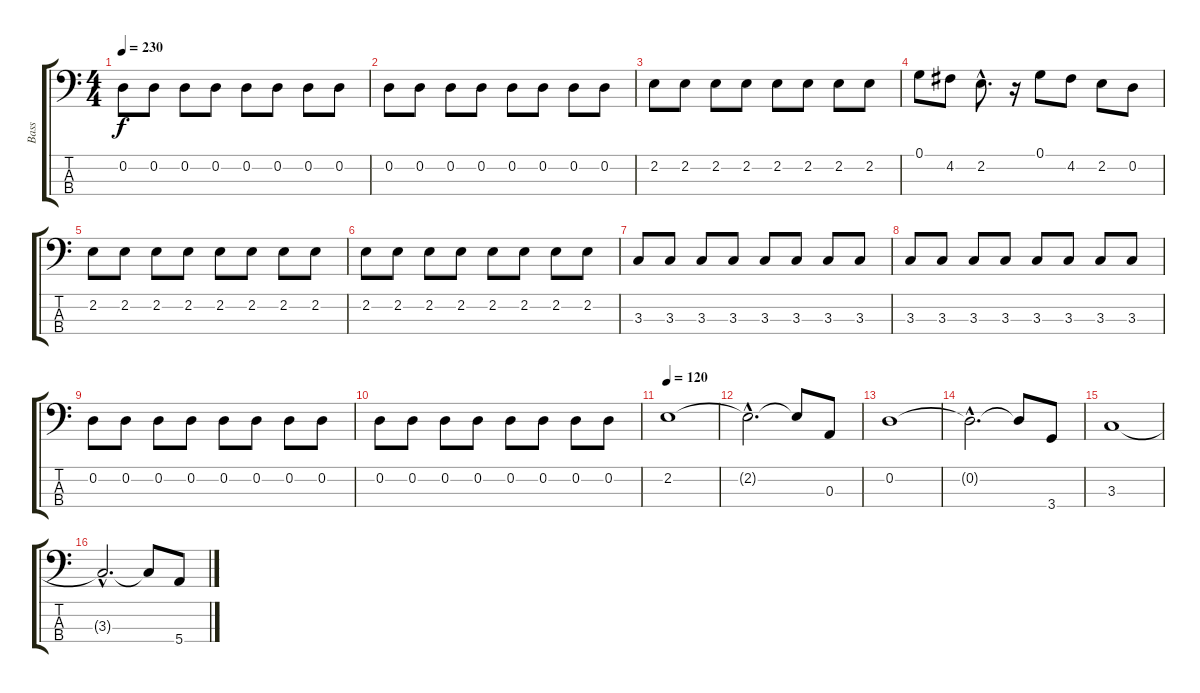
\track ("Bass" "Bass") {instrument electricbassfinger}
\staff {score tabs}
\tuning (G2 D2 A1 E1) {hide}
\ts (4 4)
\tempo 230
\clef f4
\ks c
0.2.8{dy f} 0.2.8 0.2.8 0.2.8 0.2.8 0.2.8 0.2.8 0.2.8 |
0.2.8 0.2.8 0.2.8 0.2.8 0.2.8 0.2.8 0.2.8 0.2.8 |
2.2.8 2.2.8 2.2.8 2.2.8 2.2.8 2.2.8 2.2.8 2.2.8 |
0.1.8 4.2.8 2.2{hac}.8{d} r.16 0.1.8 4.2.8 2.2.8 0.2.8 |
2.2.8 2.2.8 2.2.8 2.2.8 2.2.8 2.2.8 2.2.8 2.2.8 |
2.2.8 2.2.8 2.2.8 2.2.8 2.2.8 2.2.8 2.2.8 2.2.8 |
3.3.8 3.3.8 3.3.8 3.3.8 3.3.8 3.3.8 3.3.8 3.3.8 |
3.3.8 3.3.8 3.3.8 3.3.8 3.3.8 3.3.8 3.3.8 3.3.8 |
0.2.8 0.2.8 0.2.8 0.2.8 0.2.8 0.2.8 0.2.8 0.2.8 |
0.2.8 0.2.8 0.2.8 0.2.8 0.2.8 0.2.8 0.2.8 0.2.8 |
\tempo 120
2.2.1 |
2.2{hac t}.2{d} 2.2{t}.8 0.3.8 |
0.2.1 |
0.2{hac t}.2{d} 0.2{t}.8 3.4.8 |
3.3.1 |
3.3{hac t}.2{d} 3.3{t}.8 5.4.8
